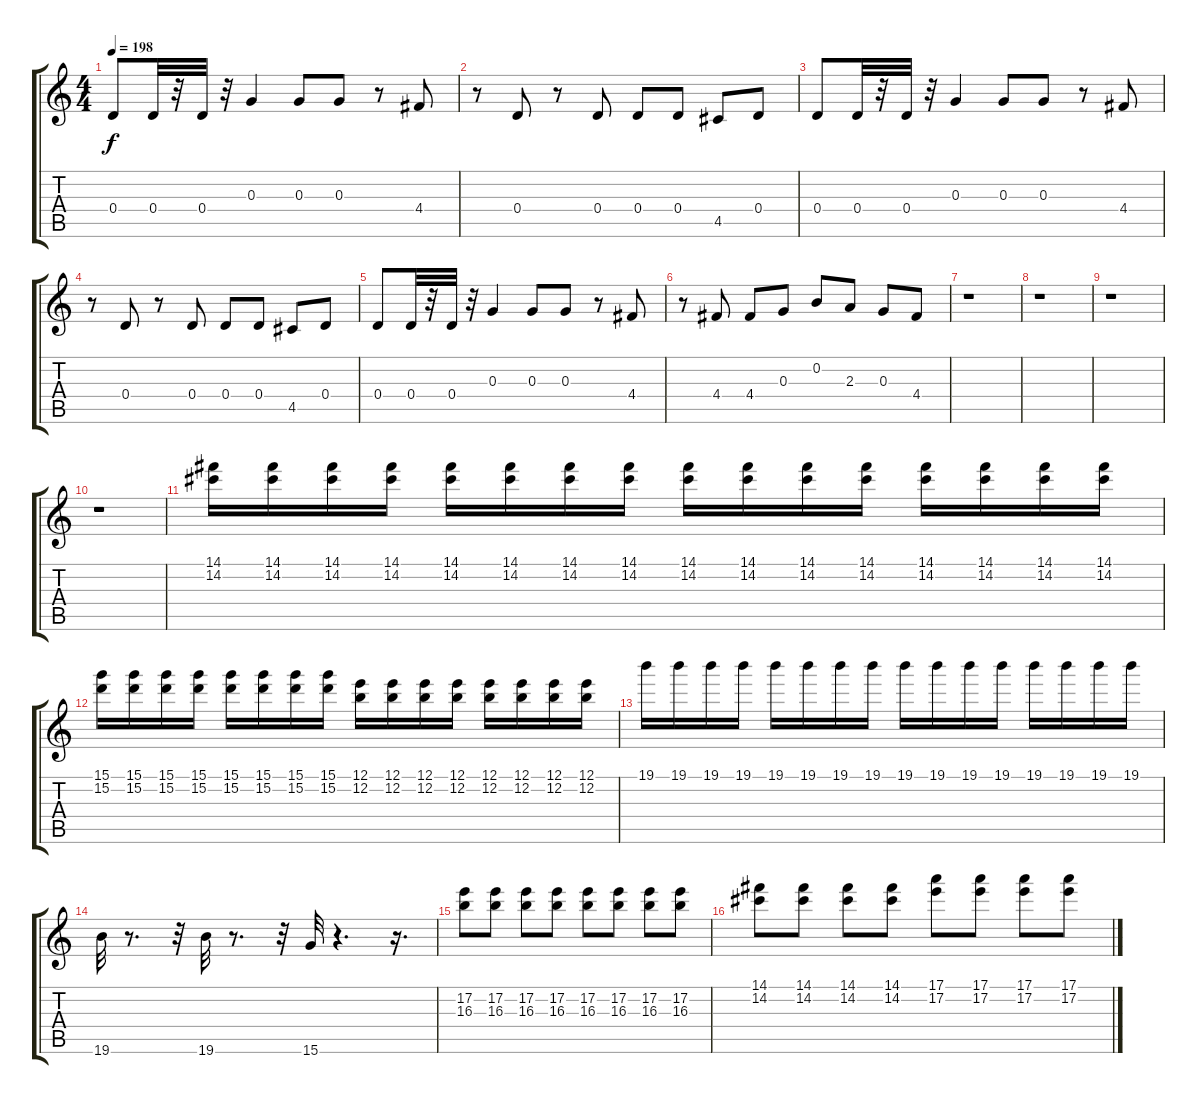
\track "" {instrument overdrivenguitar}
\staff {score tabs}
\tuning (E4 B3 G3 D3 A2 E2) {hide}
\ts (4 4)
\tempo 198
\clef g2
\ks c
0.4.8{dy f} 0.4.32 r.32 0.4.32 r.32 0.3.4 0.3.8 0.3.8 r.8 4.4.8 |
r.8 0.4.8 r.8 0.4.8 0.4.8 0.4.8 4.5.8 0.4.8 |
0.4.8 0.4.32 r.32 0.4.32 r.32 0.3.4 0.3.8 0.3.8 r.8 4.4.8 |
r.8 0.4.8 r.8 0.4.8 0.4.8 0.4.8 4.5.8 0.4.8 |
0.4.8 0.4.32 r.32 0.4.32 r.32 0.3.4 0.3.8 0.3.8 r.8 4.4.8 |
r.8 4.4.8 4.4.8 0.3.8 0.2.8 2.3.8 0.3.8 4.4.8 |
r.1 |
r.1 |
r.1 |
r.1 |
(14.1 14.2).16 (14.1 14.2).16 (14.1 14.2).16 (14.1 14.2).16 (14.1 14.2).16 (14.1 14.2).16 (14.1 14.2).16 (14.1 14.2).16 (14.1 14.2).16 (14.1 14.2).16 (14.1 14.2).16 (14.1 14.2).16 (14.1 14.2).16 (14.1 14.2).16 (14.1 14.2).16 (14.1 14.2).16 |
(15.1 15.2).16 (15.1 15.2).16 (15.1 15.2).16 (15.1 15.2).16 (15.1 15.2).16 (15.1 15.2).16 (15.1 15.2).16 (15.1 15.2).16 (12.1 12.2).16 (12.1 12.2).16 (12.1 12.2).16 (12.1 12.2).16 (12.1 12.2).16 (12.1 12.2).16 (12.1 12.2).16 (12.1 12.2).16 |
19.1.16 19.1.16 19.1.16 19.1.16 19.1.16 19.1.16 19.1.16 19.1.16 19.1.16 19.1.16 19.1.16 19.1.16 19.1.16 19.1.16 19.1.16 19.1.16 |
19.6.32 r.8{d} r.32 19.6.32 r.8{d} r.32 15.6.32 r.4{d} r.16{d} |
(17.2 16.3).8 (17.2 16.3).8 (17.2 16.3).8 (17.2 16.3).8 (17.2 16.3).8 (17.2 16.3).8 (17.2 16.3).8 (17.2 16.3).8 |
(14.1 14.2).8 (14.1 14.2).8 (14.1 14.2).8 (14.1 14.2).8 (17.1 17.2).8 (17.1 17.2).8 (17.1 17.2).8 (17.1 17.2).8
